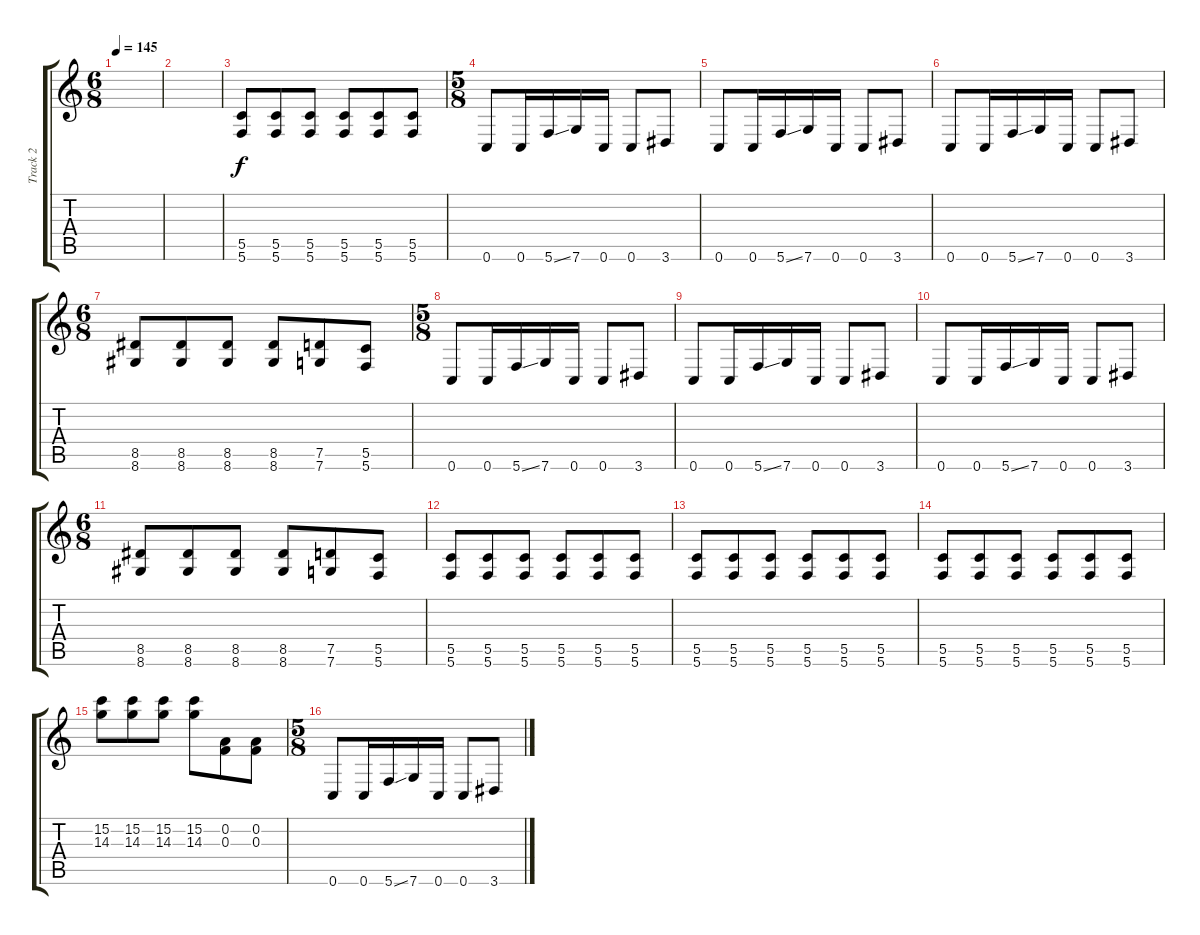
\track ("Track 2" "Track 2") {instrument distortionguitar}
\staff {score tabs}
\tuning (D4 A3 F3 C3 G2 C2) {hide}
\ts (6 8)
\tempo 145
\clef g2
\ks c
|
|
(5.5 5.6).8{volume 13} (5.5 5.6).8 (5.5 5.6).8 (5.5 5.6).8 (5.5 5.6).8 (5.5 5.6).8 |
\ts (5 8)
0.6.8 0.6.16 5.6{ss}.16 7.6.16 0.6.16 0.6.8 3.6.8 |
0.6.8 0.6.16 5.6{ss}.16 7.6.16 0.6.16 0.6.8 3.6.8 |
0.6.8 0.6.16 5.6{ss}.16 7.6.16 0.6.16 0.6.8 3.6.8 |
\ts (6 8)
(8.5 8.6).8 (8.5 8.6).8 (8.5 8.6).8 (8.5 8.6).8 (7.5 7.6).8 (5.5 5.6).8 |
\ts (5 8)
0.6.8 0.6.16 5.6{ss}.16 7.6.16 0.6.16 0.6.8 3.6.8 |
0.6.8 0.6.16 5.6{ss}.16 7.6.16 0.6.16 0.6.8 3.6.8 |
0.6.8 0.6.16 5.6{ss}.16 7.6.16 0.6.16 0.6.8 3.6.8 |
\ts (6 8)
(8.5 8.6).8 (8.5 8.6).8 (8.5 8.6).8 (8.5 8.6).8 (7.5 7.6).8 (5.5 5.6).8 |
(5.5 5.6).8 (5.5 5.6).8 (5.5 5.6).8 (5.5 5.6).8 (5.5 5.6).8 (5.5 5.6).8 |
(5.5 5.6).8 (5.5 5.6).8 (5.5 5.6).8 (5.5 5.6).8 (5.5 5.6).8 (5.5 5.6).8 |
(5.5 5.6).8 (5.5 5.6).8 (5.5 5.6).8 (5.5 5.6).8 (5.5 5.6).8 (5.5 5.6).8 |
(15.2 14.3).8 (15.2 14.3).8 (15.2 14.3).8 (15.2 14.3).8 (0.2 0.3).8 (0.2 0.3).8 |
\ts (5 8)
0.6.8 0.6.16 5.6{ss}.16 7.6.16 0.6.16 0.6.8 3.6.8
